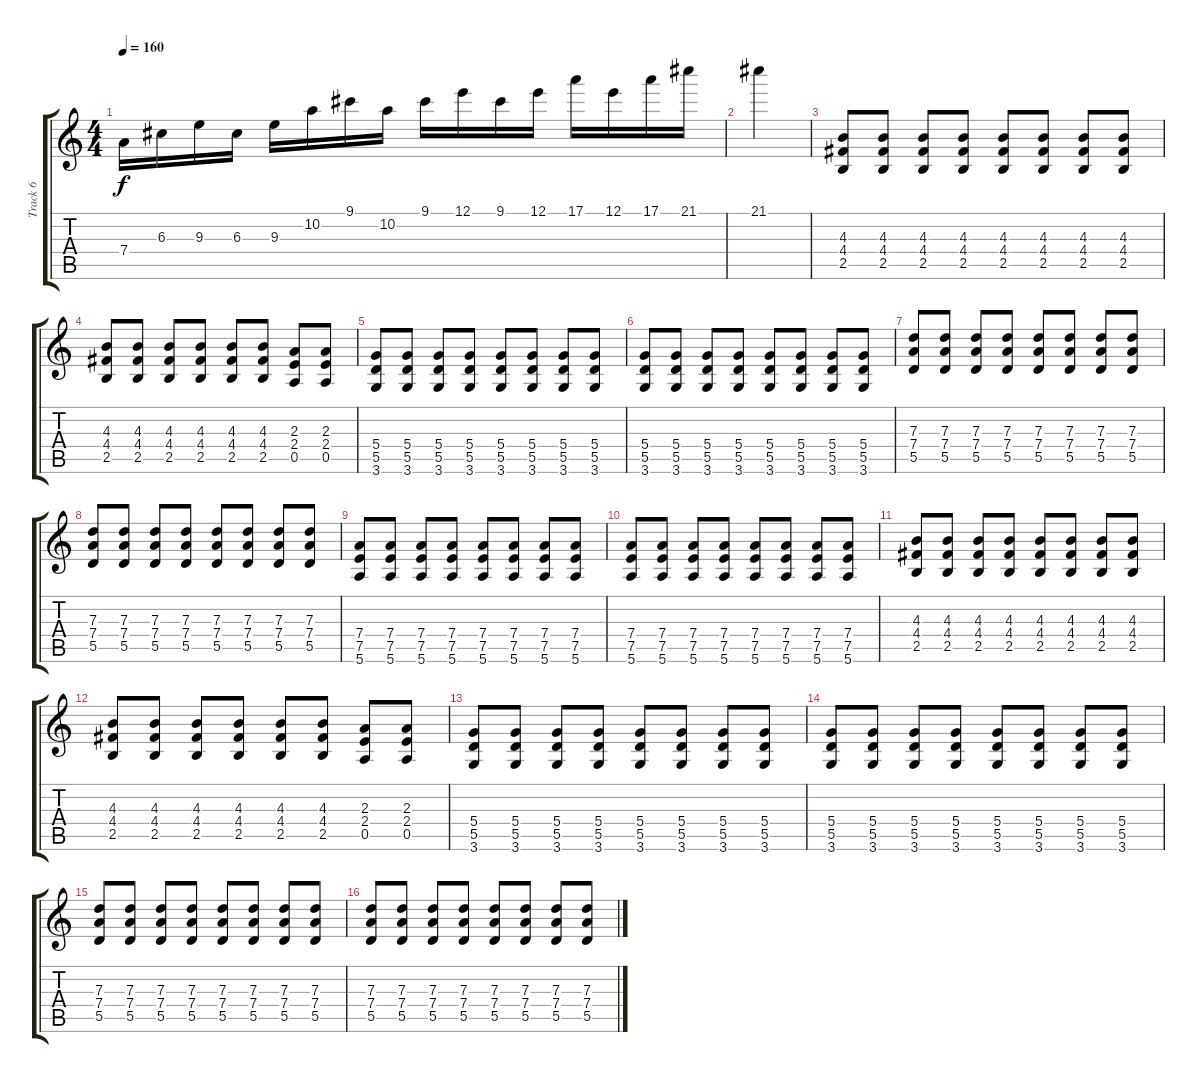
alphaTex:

\track ("Track 6" "Track 6") {instrument distortionguitar}
\staff {score tabs}
\tuning (E4 B3 G3 D3 A2 E2) {hide}
\ts (4 4)
\tempo 160
\clef g2
\ks c
7.4.16{dy f} 6.3.16 9.3.16 6.3.16 9.3.16 10.2.16 9.1.16 10.2.16 9.1.16 12.1.16 9.1.16 12.1.16 17.1.16 12.1.16 17.1.16 21.1.16 |
21.1.4 |
(4.3 4.4 2.5).8 (4.3 4.4 2.5).8 (4.3 4.4 2.5).8 (4.3 4.4 2.5).8 (4.3 4.4 2.5).8 (4.3 4.4 2.5).8 (4.3 4.4 2.5).8 (4.3 4.4 2.5).8 |
(4.3 4.4 2.5).8 (4.3 4.4 2.5).8 (4.3 4.4 2.5).8 (4.3 4.4 2.5).8 (4.3 4.4 2.5).8 (4.3 4.4 2.5).8 (2.3 2.4 0.5).8 (2.3 2.4 0.5).8 |
(5.4 5.5 3.6).8 (5.4 5.5 3.6).8 (5.4 5.5 3.6).8 (5.4 5.5 3.6).8 (5.4 5.5 3.6).8 (5.4 5.5 3.6).8 (5.4 5.5 3.6).8 (5.4 5.5 3.6).8 |
(5.4 5.5 3.6).8 (5.4 5.5 3.6).8 (5.4 5.5 3.6).8 (5.4 5.5 3.6).8 (5.4 5.5 3.6).8 (5.4 5.5 3.6).8 (5.4 5.5 3.6).8 (5.4 5.5 3.6).8 |
(7.3 7.4 5.5).8 (7.3 7.4 5.5).8 (7.3 7.4 5.5).8 (7.3 7.4 5.5).8 (7.3 7.4 5.5).8 (7.3 7.4 5.5).8 (7.3 7.4 5.5).8 (7.3 7.4 5.5).8 |
(7.3 7.4 5.5).8 (7.3 7.4 5.5).8 (7.3 7.4 5.5).8 (7.3 7.4 5.5).8 (7.3 7.4 5.5).8 (7.3 7.4 5.5).8 (7.3 7.4 5.5).8 (7.3 7.4 5.5).8 |
(7.4 7.5 5.6).8 (7.4 7.5 5.6).8 (7.4 7.5 5.6).8 (7.4 7.5 5.6).8 (7.4 7.5 5.6).8 (7.4 7.5 5.6).8 (7.4 7.5 5.6).8 (7.4 7.5 5.6).8 |
(7.4 7.5 5.6).8 (7.4 7.5 5.6).8 (7.4 7.5 5.6).8 (7.4 7.5 5.6).8 (7.4 7.5 5.6).8 (7.4 7.5 5.6).8 (7.4 7.5 5.6).8 (7.4 7.5 5.6).8 |
(4.3 4.4 2.5).8 (4.3 4.4 2.5).8 (4.3 4.4 2.5).8 (4.3 4.4 2.5).8 (4.3 4.4 2.5).8 (4.3 4.4 2.5).8 (4.3 4.4 2.5).8 (4.3 4.4 2.5).8 |
(4.3 4.4 2.5).8 (4.3 4.4 2.5).8 (4.3 4.4 2.5).8 (4.3 4.4 2.5).8 (4.3 4.4 2.5).8 (4.3 4.4 2.5).8 (2.3 2.4 0.5).8 (2.3 2.4 0.5).8 |
(5.4 5.5 3.6).8 (5.4 5.5 3.6).8 (5.4 5.5 3.6).8 (5.4 5.5 3.6).8 (5.4 5.5 3.6).8 (5.4 5.5 3.6).8 (5.4 5.5 3.6).8 (5.4 5.5 3.6).8 |
(5.4 5.5 3.6).8 (5.4 5.5 3.6).8 (5.4 5.5 3.6).8 (5.4 5.5 3.6).8 (5.4 5.5 3.6).8 (5.4 5.5 3.6).8 (5.4 5.5 3.6).8 (5.4 5.5 3.6).8 |
(7.3 7.4 5.5).8 (7.3 7.4 5.5).8 (7.3 7.4 5.5).8 (7.3 7.4 5.5).8 (7.3 7.4 5.5).8 (7.3 7.4 5.5).8 (7.3 7.4 5.5).8 (7.3 7.4 5.5).8 |
(7.3 7.4 5.5).8 (7.3 7.4 5.5).8 (7.3 7.4 5.5).8 (7.3 7.4 5.5).8 (7.3 7.4 5.5).8 (7.3 7.4 5.5).8 (7.3 7.4 5.5).8 (7.3 7.4 5.5).8
